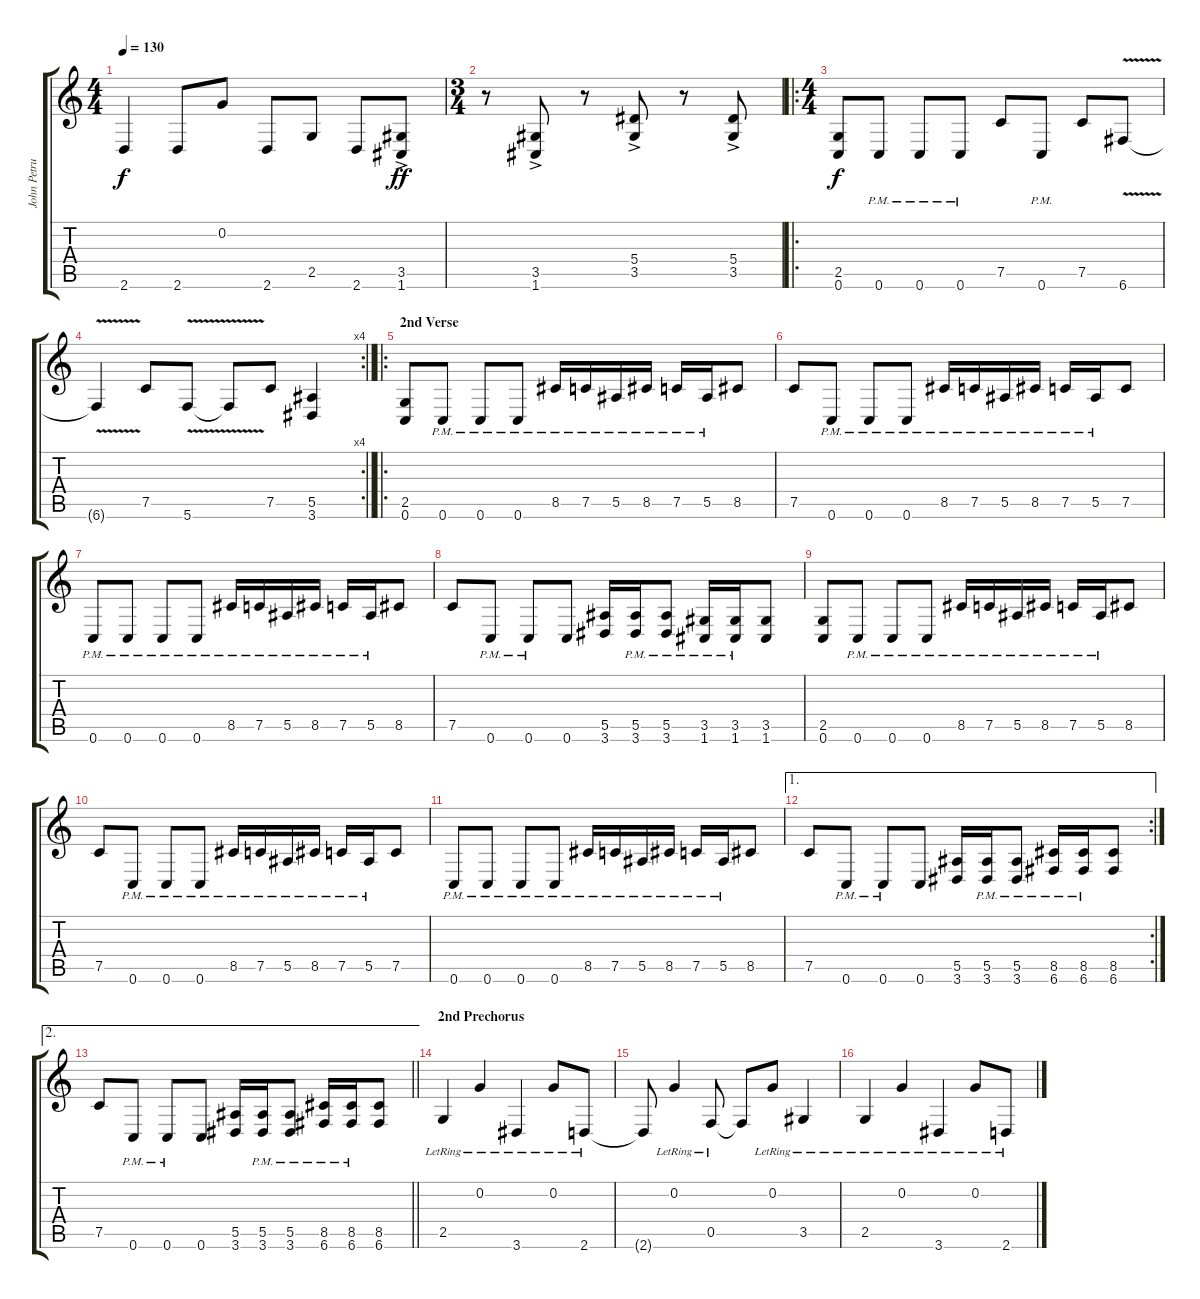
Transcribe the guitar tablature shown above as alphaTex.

\track ("John Petrucci" "John Petru") {instrument distortionguitar}
\staff {score tabs}
\tuning (C4 G3 Eb3 Bb2 F2 C2) {hide}
\ts (4 4)
\tempo 130
\clef g2
\ks c
2.6{t}.4{dy f} 2.6.8 0.2.8 2.6.8 2.5.8 2.6.8 (3.5{ac} 1.6{ac}).8{dy ff} |
\ts (3 4)
r.8 (3.5{ac} 1.6{ac}).8 r.8 (5.4{ac} 3.5{ac}).8 r.8 (5.4{ac} 3.5{ac}).8 |
\ro
\ts (4 4)
(2.5 0.6).8{dy f} 0.6{pm}.8 0.6{pm}.8 0.6{pm}.8 7.5.8 0.6{pm}.8 7.5.8 6.6{v}.8 |
\rc 4
\barLineRight lightlight
6.6{t}.4 7.5.8 5.6{v}.8 5.6{t}.8 7.5.8 (5.5 3.6).4 |
\ro
\section ("" "2nd Verse")
(2.5 0.6).8 0.6{pm}.8 0.6{pm}.8 0.6{pm}.8 8.5{pm}.16 7.5{pm}.16 5.5{pm}.16 8.5{pm}.16 7.5{pm}.16 5.5{pm}.16 8.5.8 |
7.5.8 0.6{pm}.8 0.6{pm}.8 0.6{pm}.8 8.5{pm}.16 7.5{pm}.16 5.5{pm}.16 8.5{pm}.16 7.5{pm}.16 5.5{pm}.16 7.5.8 |
0.6{pm}.8 0.6{pm}.8 0.6{pm}.8 0.6{pm}.8 8.5{pm}.16 7.5{pm}.16 5.5{pm}.16 8.5{pm}.16 7.5{pm}.16 5.5{pm}.16 8.5.8 |
7.5.8 0.6{pm}.8 0.6{pm}.8 0.6.8 (5.5 3.6).16 (5.5{pm} 3.6{pm}).16 (5.5{pm} 3.6{pm}).8 (3.5{pm} 1.6{pm}).16 (3.5{pm} 1.6{pm}).16 (3.5 1.6).8 |
(2.5 0.6).8 0.6{pm}.8 0.6{pm}.8 0.6{pm}.8 8.5{pm}.16 7.5{pm}.16 5.5{pm}.16 8.5{pm}.16 7.5{pm}.16 5.5{pm}.16 8.5.8 |
7.5.8 0.6{pm}.8 0.6{pm}.8 0.6{pm}.8 8.5{pm}.16 7.5{pm}.16 5.5{pm}.16 8.5{pm}.16 7.5{pm}.16 5.5{pm}.16 7.5.8 |
0.6{pm}.8 0.6{pm}.8 0.6{pm}.8 0.6{pm}.8 8.5{pm}.16 7.5{pm}.16 5.5{pm}.16 8.5{pm}.16 7.5{pm}.16 5.5{pm}.16 8.5.8 |
\ae 1
\rc 2
7.5.8 0.6{pm}.8 0.6{pm}.8 0.6.8 (5.5 3.6).16 (5.5{pm} 3.6{pm}).16 (5.5{pm} 3.6{pm}).8 (8.5{pm} 6.6{pm}).16 (8.5{pm} 6.6{pm}).16 (8.5 6.6).8 |
\ae 2
\barLineRight lightlight
7.5.8 0.6{pm}.8 0.6{pm}.8 0.6.8 (5.5 3.6).16 (5.5{pm} 3.6{pm}).16 (5.5{pm} 3.6{pm}).8 (8.5{pm} 6.6{pm}).16 (8.5{pm} 6.6{pm}).16 (8.5 6.6).8 |
\section ("" "2nd Prechorus")
2.5{lr}.4{instrument acousticguitarsteel} 0.2{lr}.4 3.6{lr}.4 0.2{lr}.8 2.6{lr}.8 |
2.6{t}.8 0.2{lr}.4 0.5{lr}.8 0.5{t}.8 0.2{lr}.8 3.5{lr}.4 |
2.5{lr}.4 0.2{lr}.4 3.6{lr}.4 0.2{lr}.8 2.6{lr}.8
